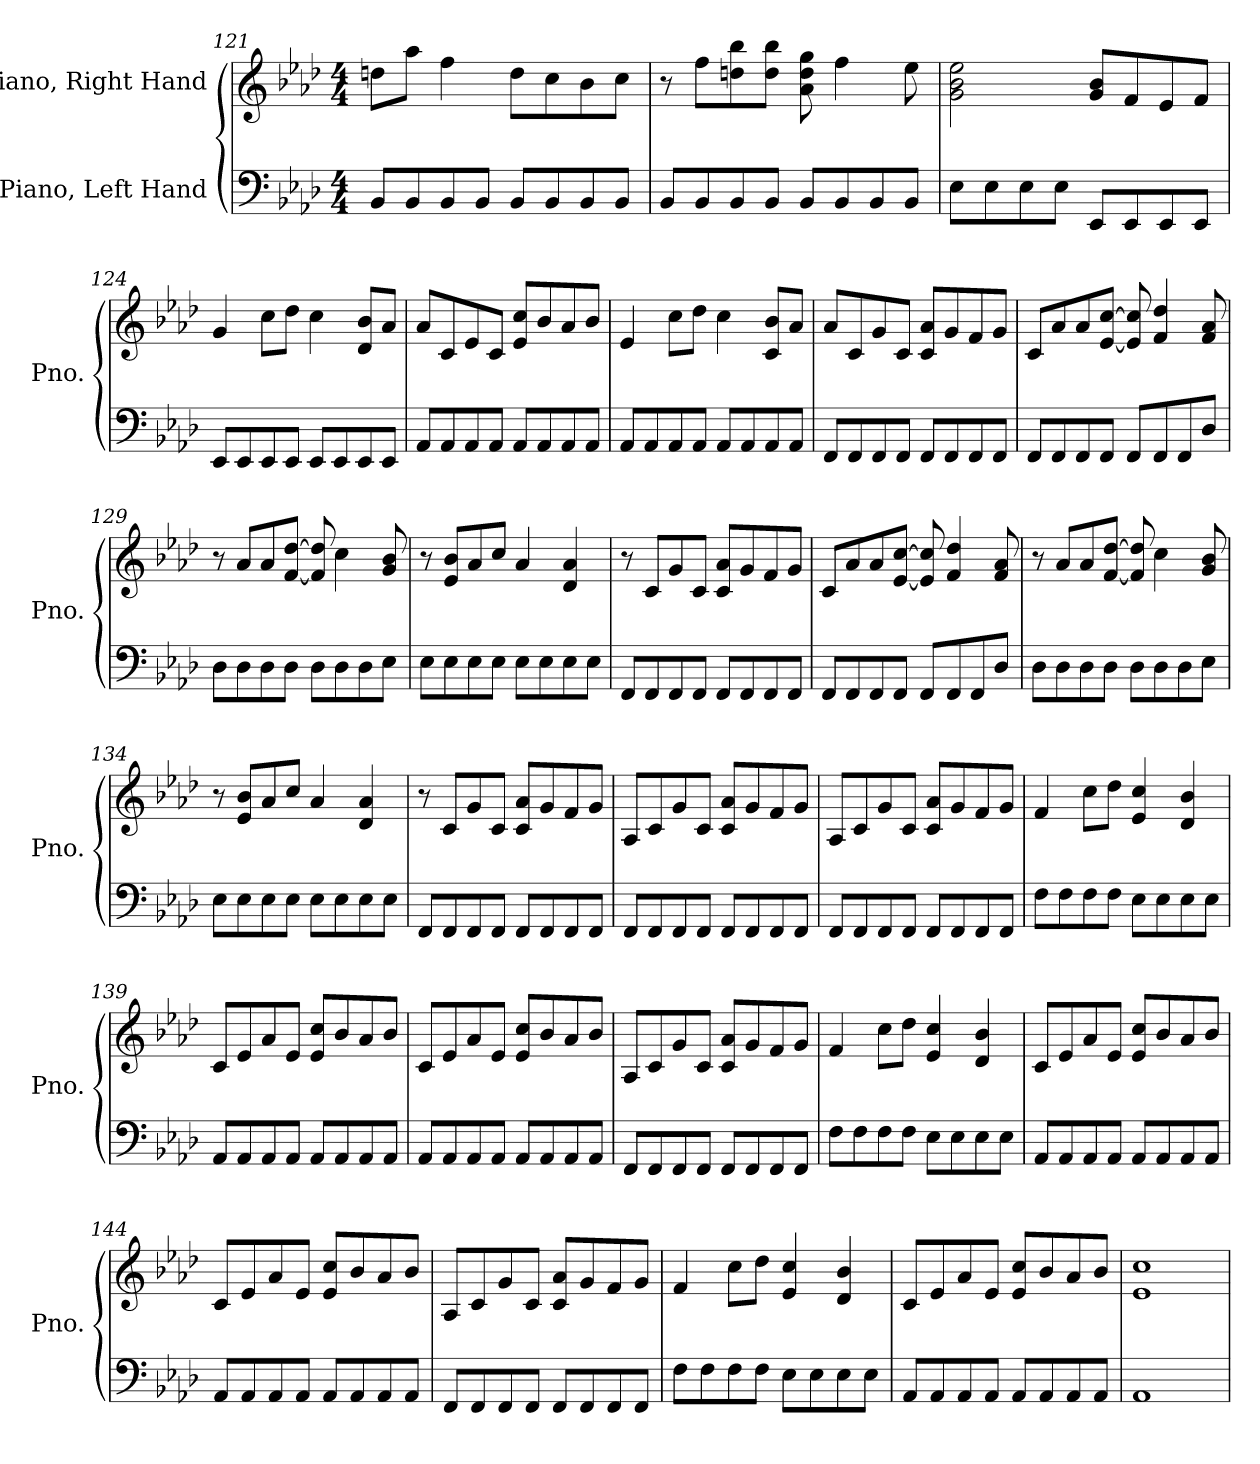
**kern	**kern
*part2	*part1
*staff2	*staff1
*I"Piano, Left Hand	*I"Piano, Right Hand
*I'Pno.	*I'Pno.
!!LO:PB:g=z
*clefF4	*clefG2
*k[b-e-a-d-]	*k[b-e-a-d-]
*M4/4	*M4/4
=121	=121
8BB-/L	8ddn\L
8BB-/	8aa-\J
8BB-/	4ff\
8BB-/J	.
8BB-/L	8dd\L
8BB-/	8cc\
8BB-/	8b-\
8BB-/J	8cc\J
=122	=122
8BB-/L	8r
8BB-/	8ff\L
8BB-/	8ddn\ 8bb-\
8BB-/J	8dd\ 8bb-\J
8BB-/L	8a-\ 8dd\ 8gg\
8BB-/	4ff\
8BB-/	.
8BB-/J	8ee-\
=123	=123
8E-\L	2g\ 2b-\ 2ee-\
8E-\	.
8E-\	.
8E-\J	.
8EE-/L	8g/ 8b-/L
8EE-/	8f/
8EE-/	8e-/
8EE-/J	8f/J
=124	=124
8EE-/L	4g/
8EE-/	.
8EE-/	8cc\L
8EE-/J	8dd-\J
8EE-/L	4cc\
8EE-/	.
8EE-/	8d-/ 8b-/L
8EE-/J	8a-/J
!!LO:LB:g=z
=125	=125
8AA-/L	8a-/L
8AA-/	8c/
8AA-/	8e-/
8AA-/J	8c/J
8AA-/L	8e-/ 8cc/L
8AA-/	8b-/
8AA-/	8a-/
8AA-/J	8b-/J
=126	=126
8AA-/L	4e-/
8AA-/	.
8AA-/	8cc\L
8AA-/J	8dd-\J
8AA-/L	4cc\
8AA-/	.
8AA-/	8c/ 8b-/L
8AA-/J	8a-/J
=127	=127
8FF/L	8a-/L
8FF/	8c/
8FF/	8g/
8FF/J	8c/J
8FF/L	8c/ 8a-/L
8FF/	8g/
8FF/	8f/
8FF/J	8g/J
=128	=128
8FF/L	8c/L
8FF/	8a-/
8FF/	8a-/
8FF/J	[8e-/ [8cc/J
8FF/L	8e-/] 8cc/]
8FF/	4f/ 4dd-/
8FF/	.
8D-/J	8f/ 8a-/
!!LO:LB:g=z
=129	=129
8D-\L	8r
8D-\	8a-/L
8D-\	8a-/
8D-\J	[8f/ [8dd-/J
8D-\L	8f/] 8dd-/]
8D-\	4cc\
8D-\	.
8E-\J	8g/ 8b-/
=130	=130
8E-\L	8r
8E-\	8e-/ 8b-/L
8E-\	8a-/
8E-\J	8cc/J
8E-\L	4a-/
8E-\	.
8E-\	4d-/ 4a-/
8E-\J	.
=131	=131
8FF/L	8r
8FF/	8c/L
8FF/	8g/
8FF/J	8c/J
8FF/L	8c/ 8a-/L
8FF/	8g/
8FF/	8f/
8FF/J	8g/J
=132	=132
8FF/L	8c/L
8FF/	8a-/
8FF/	8a-/
8FF/J	[8e-/ [8cc/J
8FF/L	8e-/] 8cc/]
8FF/	4f/ 4dd-/
8FF/	.
8D-/J	8f/ 8a-/
!!LO:LB:g=z
=133	=133
8D-\L	8r
8D-\	8a-/L
8D-\	8a-/
8D-\J	[8f/ [8dd-/J
8D-\L	8f/] 8dd-/]
8D-\	4cc\
8D-\	.
8E-\J	8g/ 8b-/
=134	=134
8E-\L	8r
8E-\	8e-/ 8b-/L
8E-\	8a-/
8E-\J	8cc/J
8E-\L	4a-/
8E-\	.
8E-\	4d-/ 4a-/
8E-\J	.
=135	=135
8FF/L	8r
8FF/	8c/L
8FF/	8g/
8FF/J	8c/J
8FF/L	8c/ 8a-/L
8FF/	8g/
8FF/	8f/
8FF/J	8g/J
=136	=136
8FF/L	8A-/L
8FF/	8c/
8FF/	8g/
8FF/J	8c/J
8FF/L	8c/ 8a-/L
8FF/	8g/
8FF/	8f/
8FF/J	8g/J
!!LO:LB:g=z
=137	=137
8FF/L	8A-/L
8FF/	8c/
8FF/	8g/
8FF/J	8c/J
8FF/L	8c/ 8a-/L
8FF/	8g/
8FF/	8f/
8FF/J	8g/J
=138	=138
8F\L	4f/
8F\	.
8F\	8cc\L
8F\J	8dd-\J
8E-\L	4e-/ 4cc/
8E-\	.
8E-\	4d-/ 4b-/
8E-\J	.
=139	=139
8AA-/L	8c/L
8AA-/	8e-/
8AA-/	8a-/
8AA-/J	8e-/J
8AA-/L	8e-/ 8cc/L
8AA-/	8b-/
8AA-/	8a-/
8AA-/J	8b-/J
=140	=140
8AA-/L	8c/L
8AA-/	8e-/
8AA-/	8a-/
8AA-/J	8e-/J
8AA-/L	8e-/ 8cc/L
8AA-/	8b-/
8AA-/	8a-/
8AA-/J	8b-/J
!!LO:LB:g=z
=141	=141
8FF/L	8A-/L
8FF/	8c/
8FF/	8g/
8FF/J	8c/J
8FF/L	8c/ 8a-/L
8FF/	8g/
8FF/	8f/
8FF/J	8g/J
=142	=142
8F\L	4f/
8F\	.
8F\	8cc\L
8F\J	8dd-\J
8E-\L	4e-/ 4cc/
8E-\	.
8E-\	4d-/ 4b-/
8E-\J	.
=143	=143
8AA-/L	8c/L
8AA-/	8e-/
8AA-/	8a-/
8AA-/J	8e-/J
8AA-/L	8e-/ 8cc/L
8AA-/	8b-/
8AA-/	8a-/
8AA-/J	8b-/J
=144	=144
8AA-/L	8c/L
8AA-/	8e-/
8AA-/	8a-/
8AA-/J	8e-/J
8AA-/L	8e-/ 8cc/L
8AA-/	8b-/
8AA-/	8a-/
8AA-/J	8b-/J
!!LO:PB:g=z
=145	=145
8FF/L	8A-/L
8FF/	8c/
8FF/	8g/
8FF/J	8c/J
8FF/L	8c/ 8a-/L
8FF/	8g/
8FF/	8f/
8FF/J	8g/J
=146	=146
8F\L	4f/
8F\	.
8F\	8cc\L
8F\J	8dd-\J
8E-\L	4e-/ 4cc/
8E-\	.
8E-\	4d-/ 4b-/
8E-\J	.
=147	=147
8AA-/L	8c/L
8AA-/	8e-/
8AA-/	8a-/
8AA-/J	8e-/J
8AA-/L	8e-/ 8cc/L
8AA-/	8b-/
8AA-/	8a-/
8AA-/J	8b-/J
=148	=148
1AA-	1e- 1cc
=	=
*-	*-
